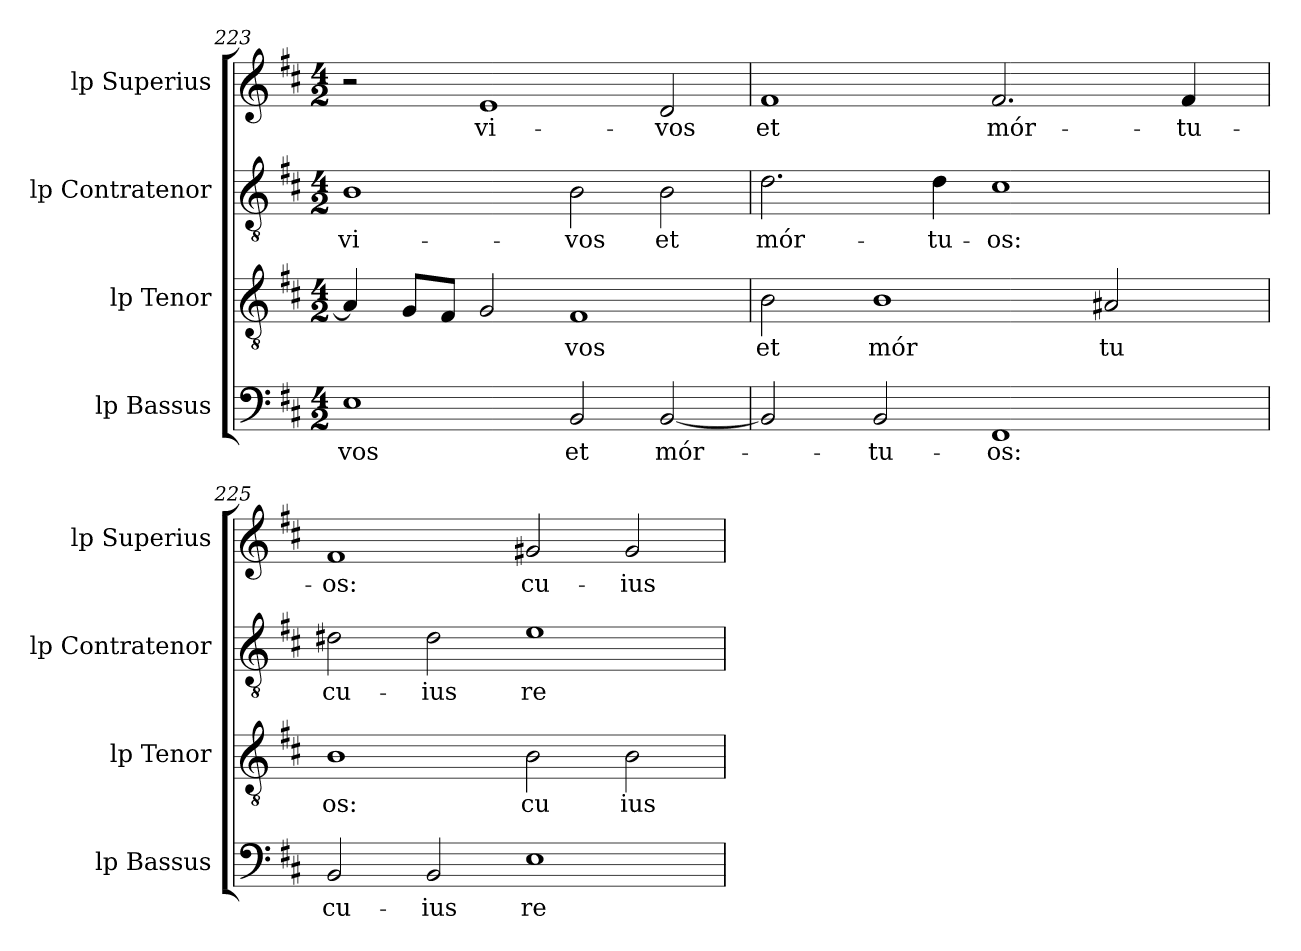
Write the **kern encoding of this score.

**kern	**text	**kern	**text	**kern	**text	**kern	**text
*part4	*part4	*part3	*part3	*part2	*part2	*part1	*part1
*staff4	*staff4	*staff3	*staff3	*staff2	*staff2	*staff1	*staff1
*I"lp Bassus	*	*I"lp Tenor	*	*I"lp Contratenor	*	*I"lp Superius	*
*I'lp Bassus	*	*I'lp Tenor	*	*I'lp Contratenor	*	*I'lp Superius	*
*clefF4	*	*clefGv2	*	*clefGv2	*	*clefG2	*
*k[f#c#]	*	*k[f#c#]	*	*k[f#c#]	*	*k[f#c#]	*
*D:	*	*D:	*	*D:	*	*D:	*
*M4/2	*	*M4/2	*	*M4/2	*	*M4/2	*
=223	=223	=223	=223	=223	=223	=223	=223
!	!LO:LY:b:cj	!	!	!	!LO:LY:b:cj	!	!
1E	-vos	4A/]	.	1B	vi-	2r	.
.	.	8G/L	.	.	.	.	.
.	.	8F#/J	.	.	.	.	.
!	!	!	!	!	!	!	!LO:LY:b:cj
.	.	2G/	.	.	.	1e	vi-
!	!LO:LY:b:cj	!	!LO:LY:b:cj	!	!LO:LY:b:cj	!	!
2BB/	et	1F#	vos	2B\	-vos	.	.
!	!LO:LY:b:cj	!	!	!	!LO:LY:b:cj	!	!LO:LY:b:cj
[>2BB/	mór-	.	.	2B\	et	2d/	-vos
!!LO:LB:g=z
=224	=224	=224	=224	=224	=224	=224	=224
!	!	!	!LO:LY:b:cj	!	!LO:LY:b:cj	!	!LO:LY:b:cj
*^	*	*	*	*	*	*	*
2BB/]	16.ryy	.	2B\	et	2.d\	mór-	1f#	et
.	1ryy	.	.	.	.	.	.	.
!	!	!LO:LY:b:cj	!	!LO:LY:b:cj	!	!	!	!
2BB/	.	-tu-	1B	mór	.	.	.	.
!	!	!	!	!	!	!LO:LY:b:cj	!	!
.	.	.	.	.	4d\	-tu-	.	.
!	!	!LO:LY:b:cj	!	!	!	!LO:LY:b:cj	!	!LO:LY:b:cj
1FF#	.	-os:	.	.	1c#	-os:	2.f#/	mór-
.	2ryy	.	.	.	.	.	.	.
!	!	!	!	!LO:LY:b:cj	!	!	!	!
.	.	.	2A#X/	tu	.	.	.	.
.	4ryy	.	.	.	.	.	.	.
!	!	!	!	!	!	!	!	!LO:LY:b:cj
.	.	.	.	.	.	.	4f#/	-tu-
.	8ryy	.	.	.	.	.	.	.
.	32ryy	.	.	.	.	.	.	.
=225	=225	=225	=225	=225	=225	=225	=225	=225
!	!	!LO:LY:b:cj	!	!LO:LY:b:cj	!	!LO:LY:b:cj	!	!LO:LY:b:cj
*v	*v	*	*	*	*	*	*	*
2BB/	cu-	1B	os:	2d#X\	cu-	1f#	-os:
!	!LO:LY:b:cj	!	!	!	!LO:LY:b:cj	!	!
2BB/	-ius	.	.	2d#\	-ius	.	.
!	!LO:LY:b:cj	!	!LO:LY:b:cj	!	!LO:LY:b:cj	!	!LO:LY:b:cj
1E	re-	2B\	cu	1e	re-	2g#X/	cu-
!	!	!	!LO:LY:b:cj	!	!	!	!LO:LY:b:cj
.	.	2B\	ius	.	.	2g#/	-ius
=	=	=	=	=	=	=	=
*-	*-	*-	*-	*-	*-	*-	*-
